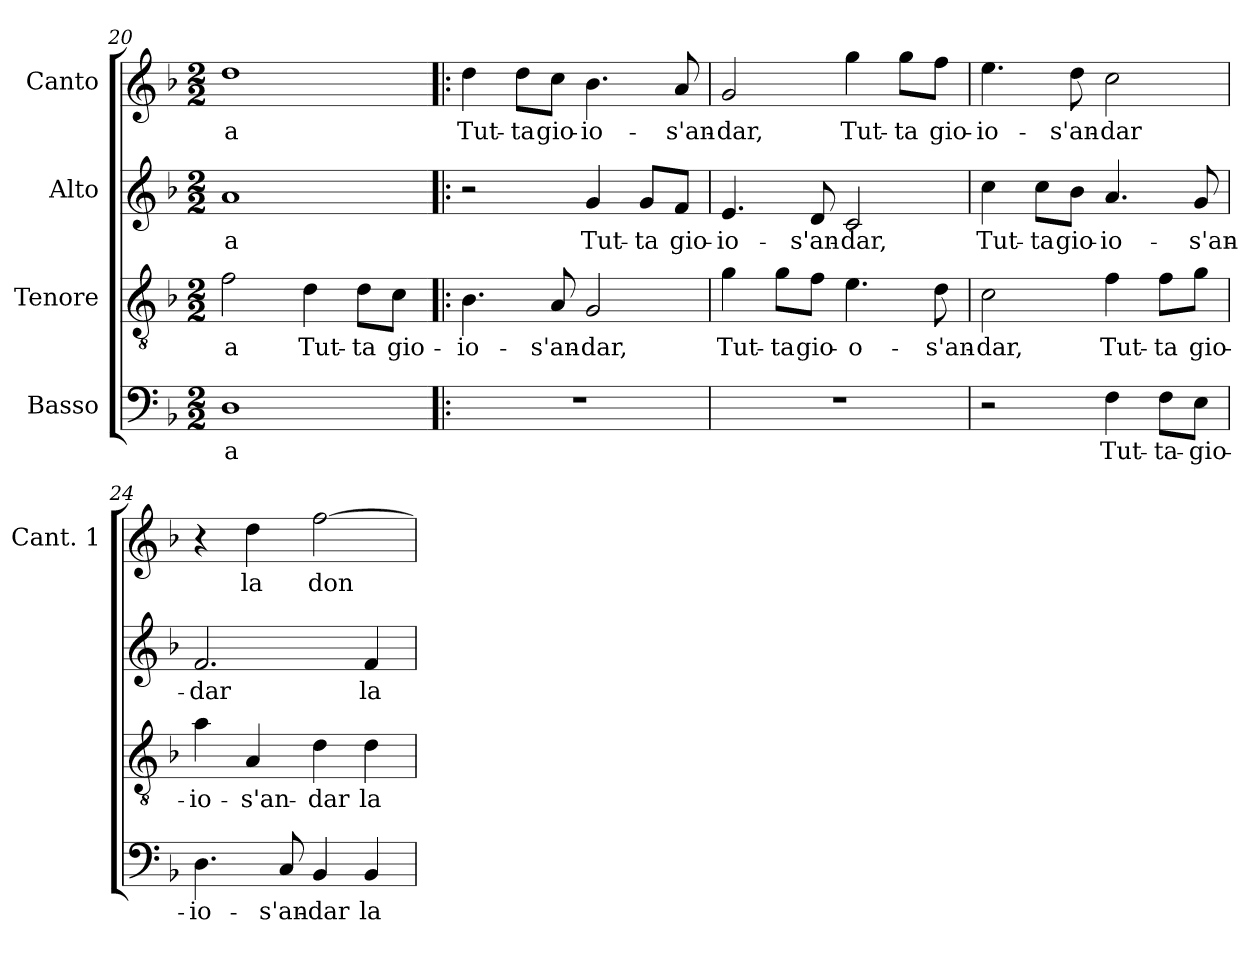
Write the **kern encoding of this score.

**kern	**text	**kern	**text	**kern	**text	**kern	**text
*part4	*part4	*part3	*part3	*part2	*part2	*part1	*part1
*staff4	*staff4	*staff3	*staff3	*staff2	*staff2	*staff1	*staff1
*I"Basso	*	*I"Tenore	*	*I"Alto	*	*I"Canto	*
*	*	*	*	*	*	*I'Cant. 1	*
*clefF4	*	*clefGv2	*	*clefG2	*	*clefG2	*
*	*	*ITrd7c12	*	*	*	*	*
*k[b-]	*	*k[b-]	*	*k[b-]	*	*k[b-]	*
*F:	*	*F:	*	*F:	*	*F:	*
*M2/2	*	*M2/2	*	*M2/2	*	*M2/2	*
=20	=20	=20	=20	=20	=20	=20	=20
!	!LO:LY:b:color=#000000	!	!	!	!	!	!
!	!	!	!LO:LY:b:color=#000000	!	!	!	!
!	!	!	!	!	!LO:LY:b:color=#000000	!	!
!	!	!	!	!	!	!	!LO:LY:b:color=#000000
1Di	-a	2Fi\	-a	1ai	-a	1ddi	-a
!	!	!	!LO:LY:b:color=#000000	!	!	!	!
.	.	4Di\	Tut-	.	.	.	.
!	!	!	!LO:LY:b:color=#000000	!	!	!	!
.	.	8Di\L	-ta	.	.	.	.
!	!	!	!LO:LY:b:color=#000000	!	!	!	!
.	.	8Ci\J	gio-	.	.	.	.
=21!|:	=21!|:	=21!|:	=21!|:	=21!|:	=21!|:	=21!|:	=21!|:
!	!	!	!LO:LY:b:color=#000000	!	!	!	!
!	!	!	!	!	!	!	!LO:LY:b:color=#000000
1r	.	4.BB-i\	-io-	2r	.	4ddi\	Tut-
!	!	!	!	!	!	!	!LO:LY:b:color=#000000
.	.	.	.	.	.	8ddi\L	-ta
!	!	!	!LO:LY:b:color=#000000	!	!	!	!
!	!	!	!	!	!	!	!LO:LY:b:color=#000000
.	.	8AAi/	-s'an-	.	.	8cci\J	gio-
!	!	!	!LO:LY:b:color=#000000	!	!	!	!
!	!	!	!	!	!LO:LY:b:color=#000000	!	!
!	!	!	!	!	!	!	!LO:LY:b:color=#000000
.	.	2GGi/	-dar,	4gi/	Tut-	4.b-i\	-io-
!	!	!	!	!	!LO:LY:b:color=#000000	!	!
.	.	.	.	8gi/L	-ta	.	.
!	!	!	!	!	!LO:LY:b:color=#000000	!	!
!	!	!	!	!	!	!	!LO:LY:b:color=#000000
.	.	.	.	8fi/J	gio-	8ai/	-s'an-
=22	=22	=22	=22	=22	=22	=22	=22
!	!	!	!LO:LY:b:color=#000000	!	!	!	!
!	!	!	!	!	!LO:LY:b:color=#000000	!	!
!	!	!	!	!	!	!	!LO:LY:b:color=#000000
1r	.	4Gi\	Tut-	4.ei/	-io-	2gi/	-dar,
!	!	!	!LO:LY:b:color=#000000	!	!	!	!
.	.	8Gi\L	-ta	.	.	.	.
!	!	!	!LO:LY:b:color=#000000	!	!	!	!
!	!	!	!	!	!LO:LY:b:color=#000000	!	!
.	.	8Fi\J	gio-	8di/	-s'an-	.	.
!	!	!	!LO:LY:b:color=#000000	!	!	!	!
!	!	!	!	!	!LO:LY:b:color=#000000	!	!
!	!	!	!	!	!	!	!LO:LY:b:color=#000000
.	.	4.Ei\	-o-	2ci/	-dar,	4ggi\	Tut-
!	!	!	!	!	!	!	!LO:LY:b:color=#000000
.	.	.	.	.	.	8ggi\L	-ta
!	!	!	!LO:LY:b:color=#000000	!	!	!	!
!	!	!	!	!	!	!	!LO:LY:b:color=#000000
.	.	8Di\	-s'an-	.	.	8ffi\J	gio-
=23	=23	=23	=23	=23	=23	=23	=23
!	!	!	!LO:LY:b:color=#000000	!	!	!	!
!	!	!	!	!	!LO:LY:b:color=#000000	!	!
!	!	!	!	!	!	!	!LO:LY:b:color=#000000
2r	.	2Ci\	-dar,	4cci\	Tut-	4.eei\	-io-
!	!	!	!	!	!LO:LY:b:color=#000000	!	!
.	.	.	.	8cci\L	-ta	.	.
!	!	!	!	!	!LO:LY:b:color=#000000	!	!
!	!	!	!	!	!	!	!LO:LY:b:color=#000000
.	.	.	.	8b-i\J	gio-	8ddi\	-s'an-
!	!LO:LY:b:color=#000000	!	!	!	!	!	!
!	!	!	!LO:LY:b:color=#000000	!	!	!	!
!	!	!	!	!	!LO:LY:b:color=#000000	!	!
!	!	!	!	!	!	!	!LO:LY:b:color=#000000
4Fi\	Tut-	4Fi\	Tut-	4.ai/	-io-	2cci\	-dar
!	!LO:LY:b:color=#000000	!	!	!	!	!	!
!	!	!	!LO:LY:b:color=#000000	!	!	!	!
8Fi\L	-ta-	8Fi\L	-ta	.	.	.	.
!	!LO:LY:b:color=#000000	!	!	!	!	!	!
!	!	!	!LO:LY:b:color=#000000	!	!	!	!
!	!	!	!	!	!LO:LY:b:color=#000000	!	!
8Ei\J	-gio-	8Gi\J	gio-	8gi/	-s'an-	.	.
!!LO:LB:g=z
=24	=24	=24	=24	=24	=24	=24	=24
!	!LO:LY:b:color=#000000	!	!	!	!	!	!
!	!	!	!LO:LY:b:color=#000000	!	!	!	!
!	!	!	!	!	!LO:LY:b:color=#000000	!	!
4.Di\	-io-	4Ai\	-io-	2.fi/	-dar	4r	.
!	!	!	!LO:LY:b:color=#000000	!	!	!	!
!	!	!	!	!	!	!	!LO:LY:b:color=#000000
.	.	4AAi/	-s'an-	.	.	4ddi\	la
!	!LO:LY:b:color=#000000	!	!	!	!	!	!
8Ci/	-s'an-	.	.	.	.	.	.
!	!LO:LY:b:color=#000000	!	!	!	!	!	!
!	!	!	!LO:LY:b:color=#000000	!	!	!	!
!	!	!	!	!	!	!	!LO:LY:b:color=#000000
4BB-i/	-dar	4Di\	-dar	.	.	[>2ffi\	don-
!	!LO:LY:b:color=#000000	!	!	!	!	!	!
!	!	!	!LO:LY:b:color=#000000	!	!	!	!
!	!	!	!	!	!LO:LY:b:color=#000000	!	!
4BB-i/	la	4Di\	la	4fi/	la	.	.
=	=	=	=	=	=	=	=
*-	*-	*-	*-	*-	*-	*-	*-
